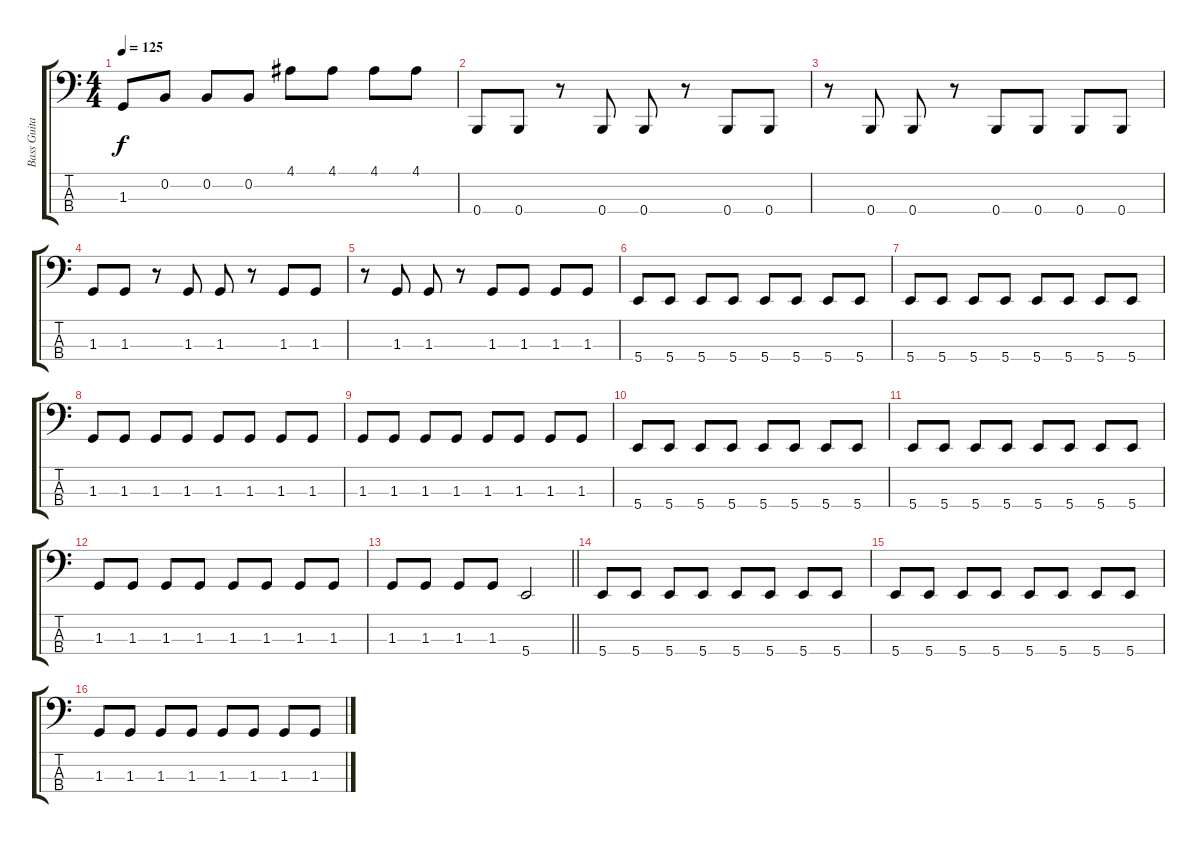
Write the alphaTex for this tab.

\track ("Bass Guitar" "Bass Guita") {instrument electricbassfinger}
\staff {score tabs}
\tuning (Gb2 B1 Gb1 B0) {hide}
\ts (4 4)
\tempo 125
\clef f4
\ks c
1.3.8{dy f} 0.2.8 0.2.8 0.2.8 4.1.8 4.1.8 4.1.8 4.1.8 |
0.4.8 0.4.8 r.8 0.4.8 0.4.8 r.8 0.4.8 0.4.8 |
r.8 0.4.8 0.4.8 r.8 0.4.8 0.4.8 0.4.8 0.4.8 |
1.3.8 1.3.8 r.8 1.3.8 1.3.8 r.8 1.3.8 1.3.8 |
r.8 1.3.8 1.3.8 r.8 1.3.8 1.3.8 1.3.8 1.3.8 |
5.4.8 5.4.8 5.4.8 5.4.8 5.4.8 5.4.8 5.4.8 5.4.8 |
5.4.8 5.4.8 5.4.8 5.4.8 5.4.8 5.4.8 5.4.8 5.4.8 |
1.3.8 1.3.8 1.3.8 1.3.8 1.3.8 1.3.8 1.3.8 1.3.8 |
1.3.8 1.3.8 1.3.8 1.3.8 1.3.8 1.3.8 1.3.8 1.3.8 |
5.4.8 5.4.8 5.4.8 5.4.8 5.4.8 5.4.8 5.4.8 5.4.8 |
5.4.8 5.4.8 5.4.8 5.4.8 5.4.8 5.4.8 5.4.8 5.4.8 |
1.3.8 1.3.8 1.3.8 1.3.8 1.3.8 1.3.8 1.3.8 1.3.8 |
\barLineRight lightlight
1.3.8 1.3.8 1.3.8 1.3.8 5.4.2 |
5.4.8 5.4.8 5.4.8 5.4.8 5.4.8 5.4.8 5.4.8 5.4.8 |
5.4.8 5.4.8 5.4.8 5.4.8 5.4.8 5.4.8 5.4.8 5.4.8 |
1.3.8 1.3.8 1.3.8 1.3.8 1.3.8 1.3.8 1.3.8 1.3.8
